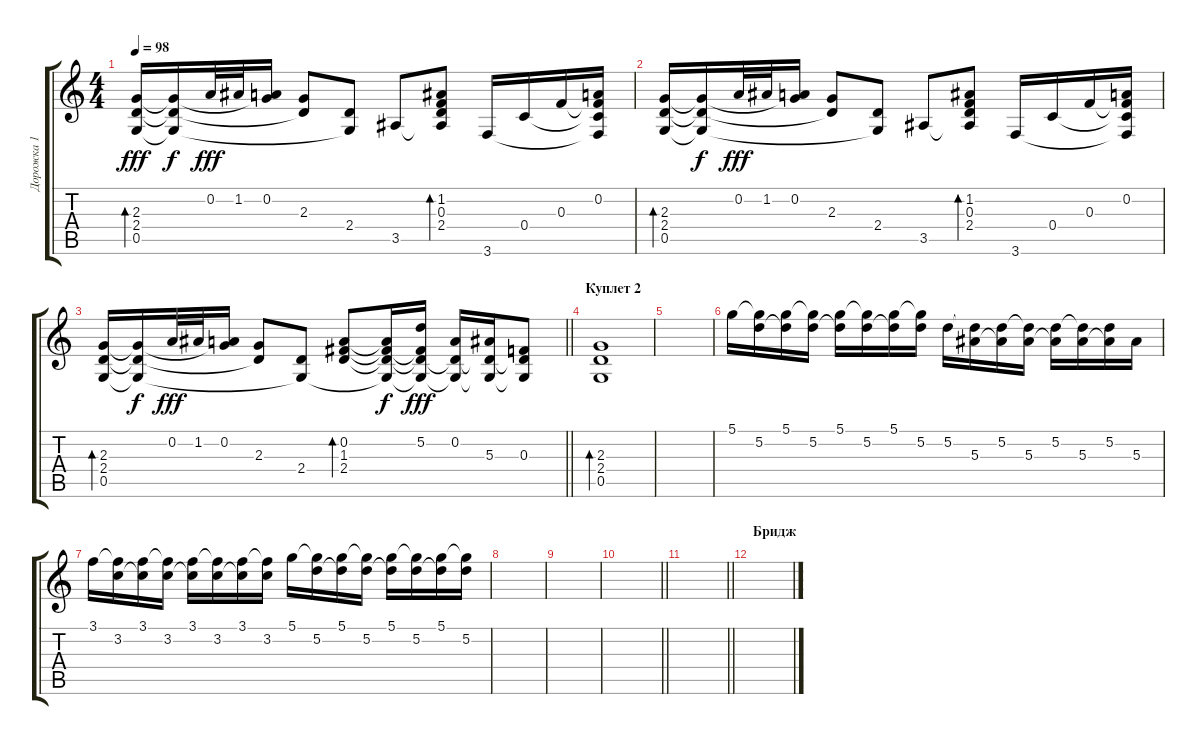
\track ("Дорожка 1" "Дорожка 1") {instrument acousticguitarsteel}
\staff {score tabs}
\tuning (D4 A3 F3 C3 G2 D2) {hide}
\ts (4 4)
\tempo 98
\clef g2
\ks c
(2.3 2.4 0.5).16{bd 240 dy fff} (2.3{t} 2.4{t} 0.5{t}).16{dy f} 0.2.32{dy fff} 1.2.32 (0.2 2.3{t}).16 (2.3 2.4{t}).8 (2.4 0.5{t}).8 3.5.8 (1.2 0.3 2.4 3.5{t}).8{bd 120} 3.6.16 0.4.16 0.3.16 (0.2 0.3{t} 0.4{t} 3.6{t}).16 |
(2.3 2.4 0.5).16{bd 240} (2.3{t} 2.4{t} 0.5{t}).16{dy f} 0.2.32{dy fff} 1.2.32 (0.2 2.3{t}).16 (2.3 2.4{t}).8 (2.4 0.5{t}).8 3.5.8 (1.2 0.3 2.4 3.5{t}).8{bd 120} 3.6.16 0.4.16 0.3.16 (0.2 0.3{t} 0.4{t} 3.6{t}).16 |
\barLineRight lightlight
(2.3 2.4 0.5).16{bd 240} (2.3{t} 2.4{t} 0.5{t}).16{dy f} 0.2.32{dy fff} 1.2.32 (0.2 2.3{t}).16 (2.3 2.4{t}).8 (2.4 0.5{t}).8 (0.2 1.3 2.4).8{bd 120} (0.2{t} 1.3{t} 2.4{t} 0.5{t}).16{dy f} (5.2 1.3{t} 2.4{t} 0.5{t}).16{dy fff} (0.2 2.4{t} 0.5{t}).16 (5.3 2.4{t} 0.5{t}).16 (0.3 2.4{t} 0.5{t}).8 |
\section ("" "Куплет 2")
(2.3 2.4 0.5).1{bd 240} |
|
5.1.16{volume 8} (5.1{t} 5.2).16 (5.1 5.2{t}).16 (5.1{t} 5.2).16 (5.1 5.2{t}).16 (5.1{t} 5.2).16 (5.1 5.2{t}).16 (5.1{t} 5.2).16 5.2.16 (5.2{t} 5.3).16 (5.2 5.3{t}).16 (5.2{t} 5.3).16 (5.2 5.3{t}).16 (5.2{t} 5.3).16 (5.2 5.3{t}).16 5.3.16 |
3.1.16 (3.1{t} 3.2).16 (3.1 3.2{t}).16 (3.1{t} 3.2).16 (3.1 3.2{t}).16 (3.1{t} 3.2).16 (3.1 3.2{t}).16 (3.1{t} 3.2).16 5.1.16 (5.1{t} 5.2).16 (5.1 5.2{t}).16 (5.1{t} 5.2).16 (5.1 5.2{t}).16 (5.1{t} 5.2).16 (5.1 5.2{t}).16 (5.1{t} 5.2).16 |
|
|
\barLineRight lightlight
|
\section ("" "")
\barLineRight lightlight
|
\section ("" "Бридж")
